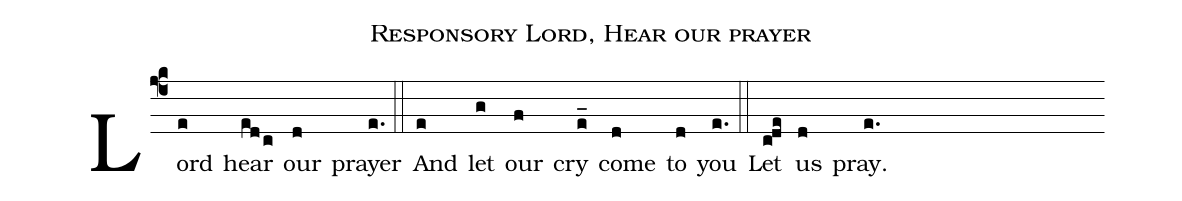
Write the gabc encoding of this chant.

name: Responsory Lord, Hear our prayer;
%%
(f4) Lord(e) hear(edc) our(d) prayer(e.)(::)
And(e) let(g) our(f) cry(e_) come(d) to(d) you(e.)(::)
Let(cde) us(d) pray.(e.)
